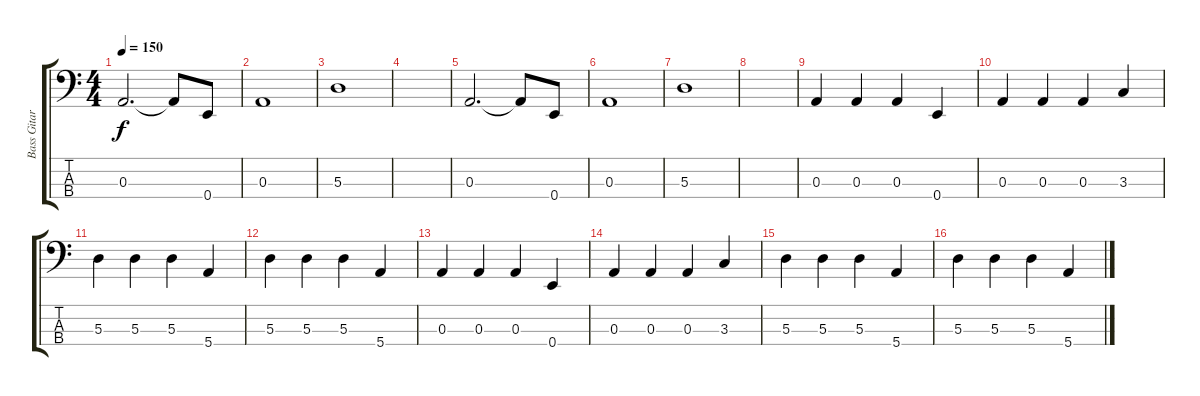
\track ("Bass Gitara" "Bass Gitar") {instrument electricbassfinger}
\staff {score tabs}
\tuning (G2 D2 A1 E1) {hide}
\ts (4 4)
\tempo 150
\clef f4
\ks aminor
0.3.2{d dy f} 0.3{t}.8 0.4.8 |
0.3.1 |
5.3.1 |
|
0.3.2{d} 0.3{t}.8 0.4.8 |
0.3.1 |
5.3.1 |
|
0.3.4 0.3.4 0.3.4 0.4.4 |
0.3.4 0.3.4 0.3.4 3.3.4 |
5.3.4 5.3.4 5.3.4 5.4.4 |
5.3.4 5.3.4 5.3.4 5.4.4 |
0.3.4 0.3.4 0.3.4 0.4.4 |
0.3.4 0.3.4 0.3.4 3.3.4 |
5.3.4 5.3.4 5.3.4 5.4.4 |
5.3.4 5.3.4 5.3.4 5.4.4
